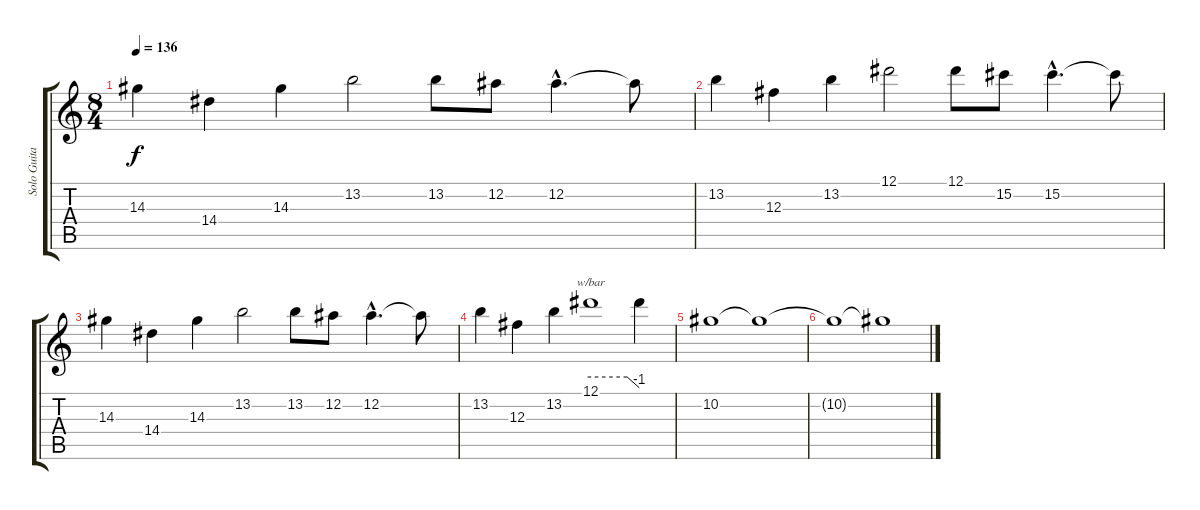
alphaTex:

\track ("Solo Guitar 2" "Solo Guita") {instrument distortionguitar}
\staff {score tabs}
\tuning (Eb4 Bb3 Gb3 Db3 Ab2 Eb2) {hide}
\ts (8 4)
\tempo 136
\clef g2
\ks c
14.3.4{dy f} 14.4.4 14.3.4 13.2.2 13.2.8 12.2.8 12.2{hac}.4{d} 12.2{t}.8 |
13.2.4 12.3.4 13.2.4 12.1.2 12.1.8 15.2.8 15.2{hac}.4{d} 15.2{t}.8 |
14.3.4 14.4.4 14.3.4 13.2.2 13.2.8 12.2.8 12.2{hac}.4{d} 12.2{t}.8 |
13.2.4 12.3.4 13.2.4 12.1.1{tbe (custom default 0 0 45 0 60 -4)} 12.1{t}.4 |
10.2.1 10.2{t}.1 |
10.2{t}.1 10.2{t}.1
